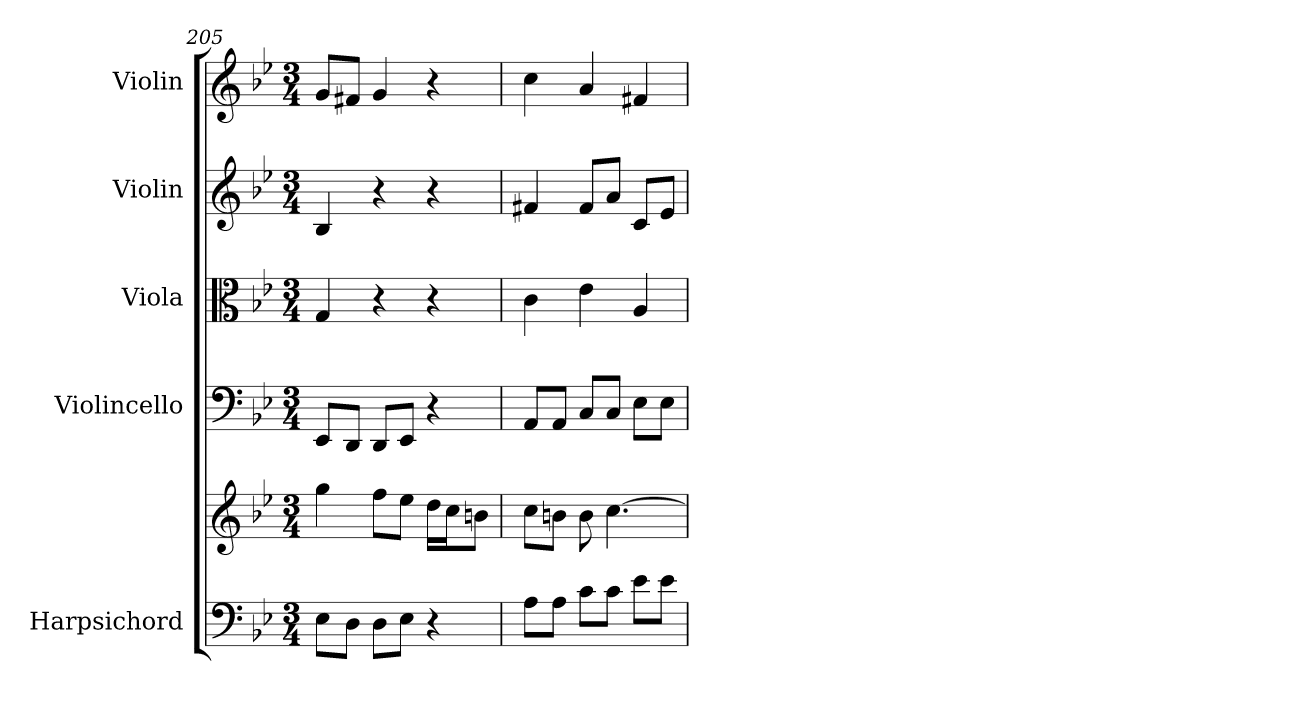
**kern	**kern	**kern	**kern	**kern	**kern
*part5	*part5	*part4	*part3	*part2	*part1
*staff6	*staff5	*staff4	*staff3	*staff2	*staff1
*I"Harpsichord	*	*I"Violincello	*I"Viola	*I"Violin	*I"Violin
*I'Hpschd	*	*I'Vc	*I'Vla	*I'Vln	*I'Vln
*clefF4	*clefG2	*clefF4	*clefC3	*clefG2	*clefG2
*k[b-e-]	*k[b-e-]	*k[b-e-]	*k[b-e-]	*k[b-e-]	*k[b-e-]
*M3/4	*M3/4	*M3/4	*M3/4	*M3/4	*M3/4
=205	=205	=205	=205	=205	=205
8E-\L	4gg\	8EE-/L	4G/	4B-/	8g/L
8D\J	.	8DD/J	.	.	8f#X/J
8D\L	8ff\L	8DD/L	4r	4r	4g/
8E-\J	8ee-\J	8EE-/J	.	.	.
4r	16dd\LL	4r	4r	4r	4r
.	16cc\J	.	.	.	.
.	8bn\J	.	.	.	.
=206	=206	=206	=206	=206	=206
8A\L	8cc\L	8AA/L	4c\	4f#X/	4cc\
8A\J	8bn\J	8AA/J	.	.	.
8c\L	8b\	8C/L	4e-\	8f#/L	4a/
8c\J	[4.cc\	8C/J	.	8a/J	.
8e-\L	.	8E-\L	4A/	8c/L	4f#X/
8e-\J	.	8E-\J	.	8e-/J	.
=	=	=	=	=	=
*-	*-	*-	*-	*-	*-
